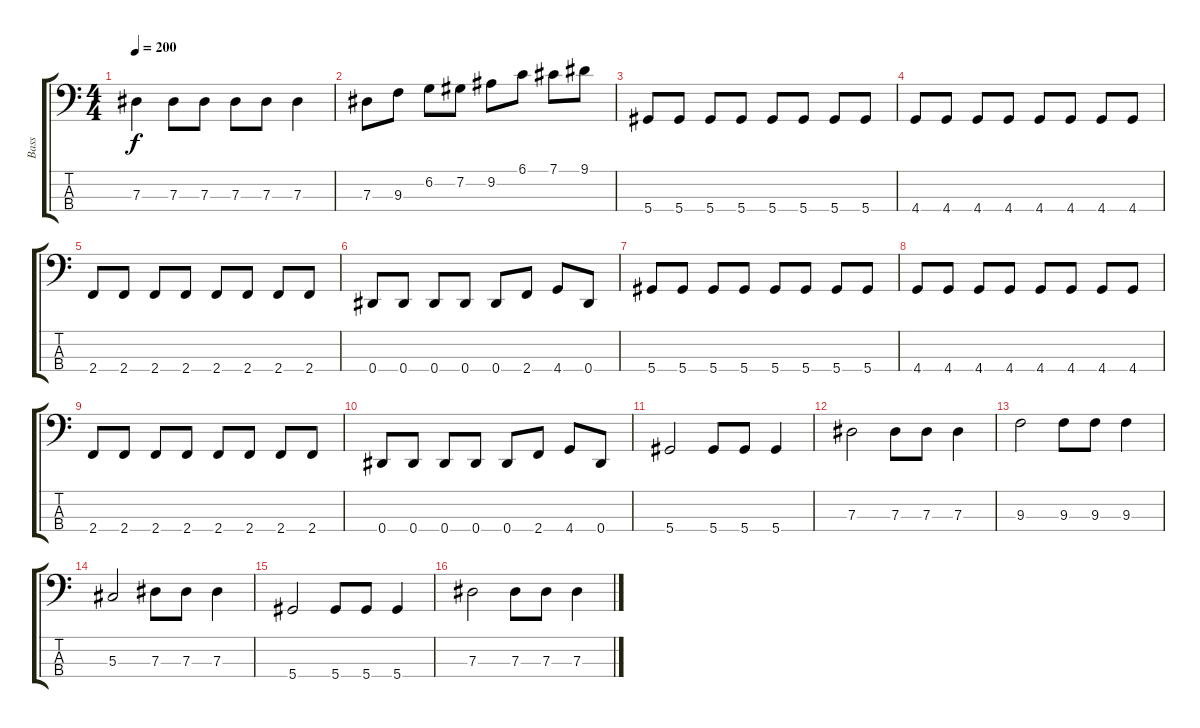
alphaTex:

\track ("Bass" "Bass") {instrument electricbasspick}
\staff {score tabs}
\tuning (Gb2 Db2 Ab1 Eb1) {hide}
\ts (4 4)
\tempo 200
\clef f4
\ks c
7.3.4{dy f} 7.3.8 7.3.8 7.3.8 7.3.8 7.3.4 |
7.3.8 9.3.8 6.2.8 7.2.8 9.2.8 6.1.8 7.1.8 9.1.8 |
5.4.8 5.4.8 5.4.8 5.4.8 5.4.8 5.4.8 5.4.8 5.4.8 |
4.4.8 4.4.8 4.4.8 4.4.8 4.4.8 4.4.8 4.4.8 4.4.8 |
2.4.8 2.4.8 2.4.8 2.4.8 2.4.8 2.4.8 2.4.8 2.4.8 |
0.4.8 0.4.8 0.4.8 0.4.8 0.4.8 2.4.8 4.4.8 0.4.8 |
5.4.8 5.4.8 5.4.8 5.4.8 5.4.8 5.4.8 5.4.8 5.4.8 |
4.4.8 4.4.8 4.4.8 4.4.8 4.4.8 4.4.8 4.4.8 4.4.8 |
2.4.8 2.4.8 2.4.8 2.4.8 2.4.8 2.4.8 2.4.8 2.4.8 |
0.4.8 0.4.8 0.4.8 0.4.8 0.4.8 2.4.8 4.4.8 0.4.8 |
5.4.2 5.4.8 5.4.8 5.4.4 |
7.3.2 7.3.8 7.3.8 7.3.4 |
9.3.2 9.3.8 9.3.8 9.3.4 |
5.3.2 7.3.8 7.3.8 7.3.4 |
5.4.2 5.4.8 5.4.8 5.4.4 |
7.3.2 7.3.8 7.3.8 7.3.4
